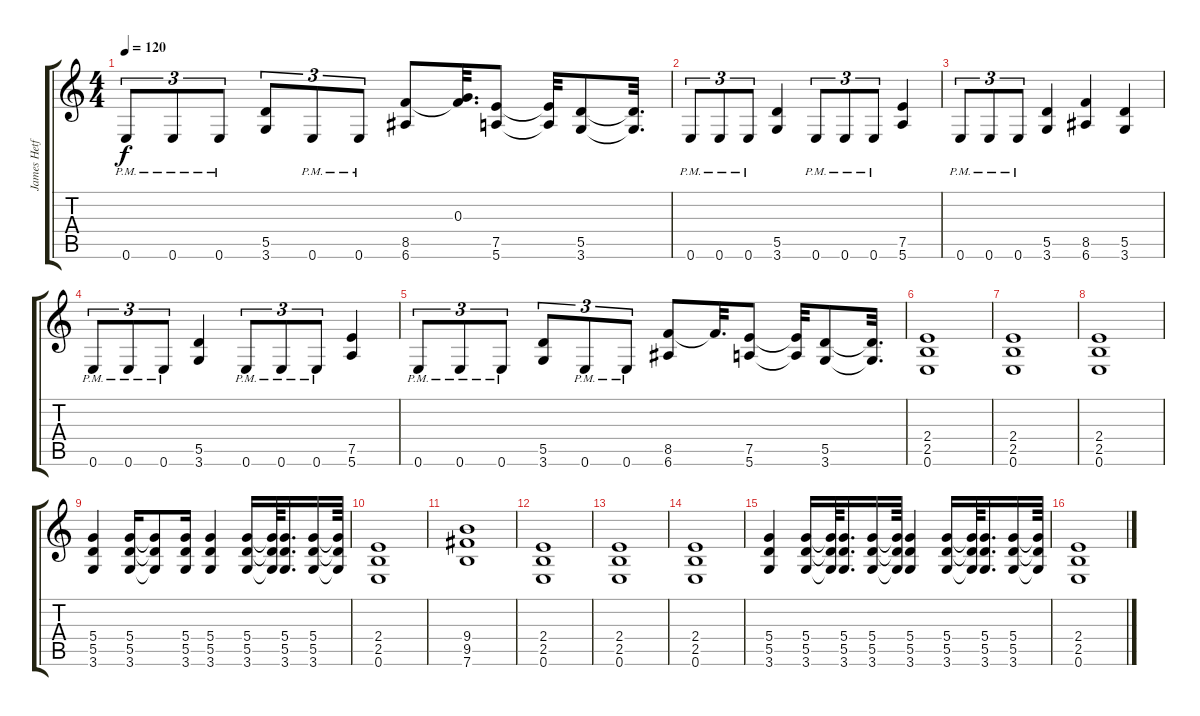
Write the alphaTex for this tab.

\track ("James Hetfield" "James Hetf") {instrument distortionguitar}
\staff {score tabs}
\tuning (E4 B3 G3 D3 A2 E2) {hide}
\ts (4 4)
\tempo 120
\clef g2
\ks c
0.6{pm}.8{tu (3 2) dy f} 0.6{pm}.8{tu (3 2)} 0.6{pm}.8{tu (3 2)} (5.5 3.6).8{tu (3 2)} 0.6{pm}.8{tu (3 2)} 0.6{pm}.8{tu (3 2)} (8.5 6.6).8 (0.3 8.5{t}).32{d} (7.5 5.6).8 (7.5{t} 5.6{t}).32 (5.5 3.6).8 (5.5{t} 3.6{t}).32{d} |
0.6{pm}.8{tu (3 2)} 0.6{pm}.8{tu (3 2)} 0.6{pm}.8{tu (3 2)} (5.5 3.6).4 0.6{pm}.8{tu (3 2)} 0.6{pm}.8{tu (3 2)} 0.6{pm}.8{tu (3 2)} (7.5 5.6).4 |
0.6{pm}.8{tu (3 2)} 0.6{pm}.8{tu (3 2)} 0.6{pm}.8{tu (3 2)} (5.5 3.6).4 (8.5 6.6).4 (5.5 3.6).4 |
0.6{pm}.8{tu (3 2)} 0.6{pm}.8{tu (3 2)} 0.6{pm}.8{tu (3 2)} (5.5 3.6).4 0.6{pm}.8{tu (3 2)} 0.6{pm}.8{tu (3 2)} 0.6{pm}.8{tu (3 2)} (7.5 5.6).4 |
0.6{pm}.8{tu (3 2)} 0.6{pm}.8{tu (3 2)} 0.6{pm}.8{tu (3 2)} (5.5 3.6).8{tu (3 2)} 0.6{pm}.8{tu (3 2)} 0.6{pm}.8{tu (3 2)} (8.5 6.6).8 8.5{t}.32{d} (7.5 5.6).8 (7.5{t} 5.6{t}).32 (5.5 3.6).8 (5.5{t} 3.6{t}).32{d} |
(2.4 2.5 0.6).1 |
(2.4 2.5 0.6).1 |
(2.4 2.5 0.6).1 |
(5.4 5.5 3.6).4 (5.4 5.5 3.6).16 (5.4{t} 5.5{t} 3.6{t}).8 (5.4 5.5 3.6).16 (5.4 5.5 3.6).4 (5.4 5.5 3.6).16 (5.4{t} 5.5{t} 3.6{t}).64 (5.4 5.5 3.6).16{d} (5.4 5.5 3.6).16 (5.4{t} 5.5{t} 3.6{t}).64 |
(2.4 2.5 0.6).1 |
(9.4 9.5 7.6).1 |
(2.4 2.5 0.6).1 |
(2.4 2.5 0.6).1 |
(2.4 2.5 0.6).1 |
(5.4 5.5 3.6).4 (5.4 5.5 3.6).16 (5.4{t} 5.5{t} 3.6{t}).64 (5.4 5.5 3.6).16{d} (5.4 5.5 3.6).16 (5.4{t} 5.5{t} 3.6{t}).64 (5.4 5.5 3.6).4 (5.4 5.5 3.6).16 (5.4{t} 5.5{t} 3.6{t}).64 (5.4 5.5 3.6).16{d} (5.4 5.5 3.6).16 (5.4{t} 5.5{t} 3.6{t}).64 |
(2.4 2.5 0.6).1
